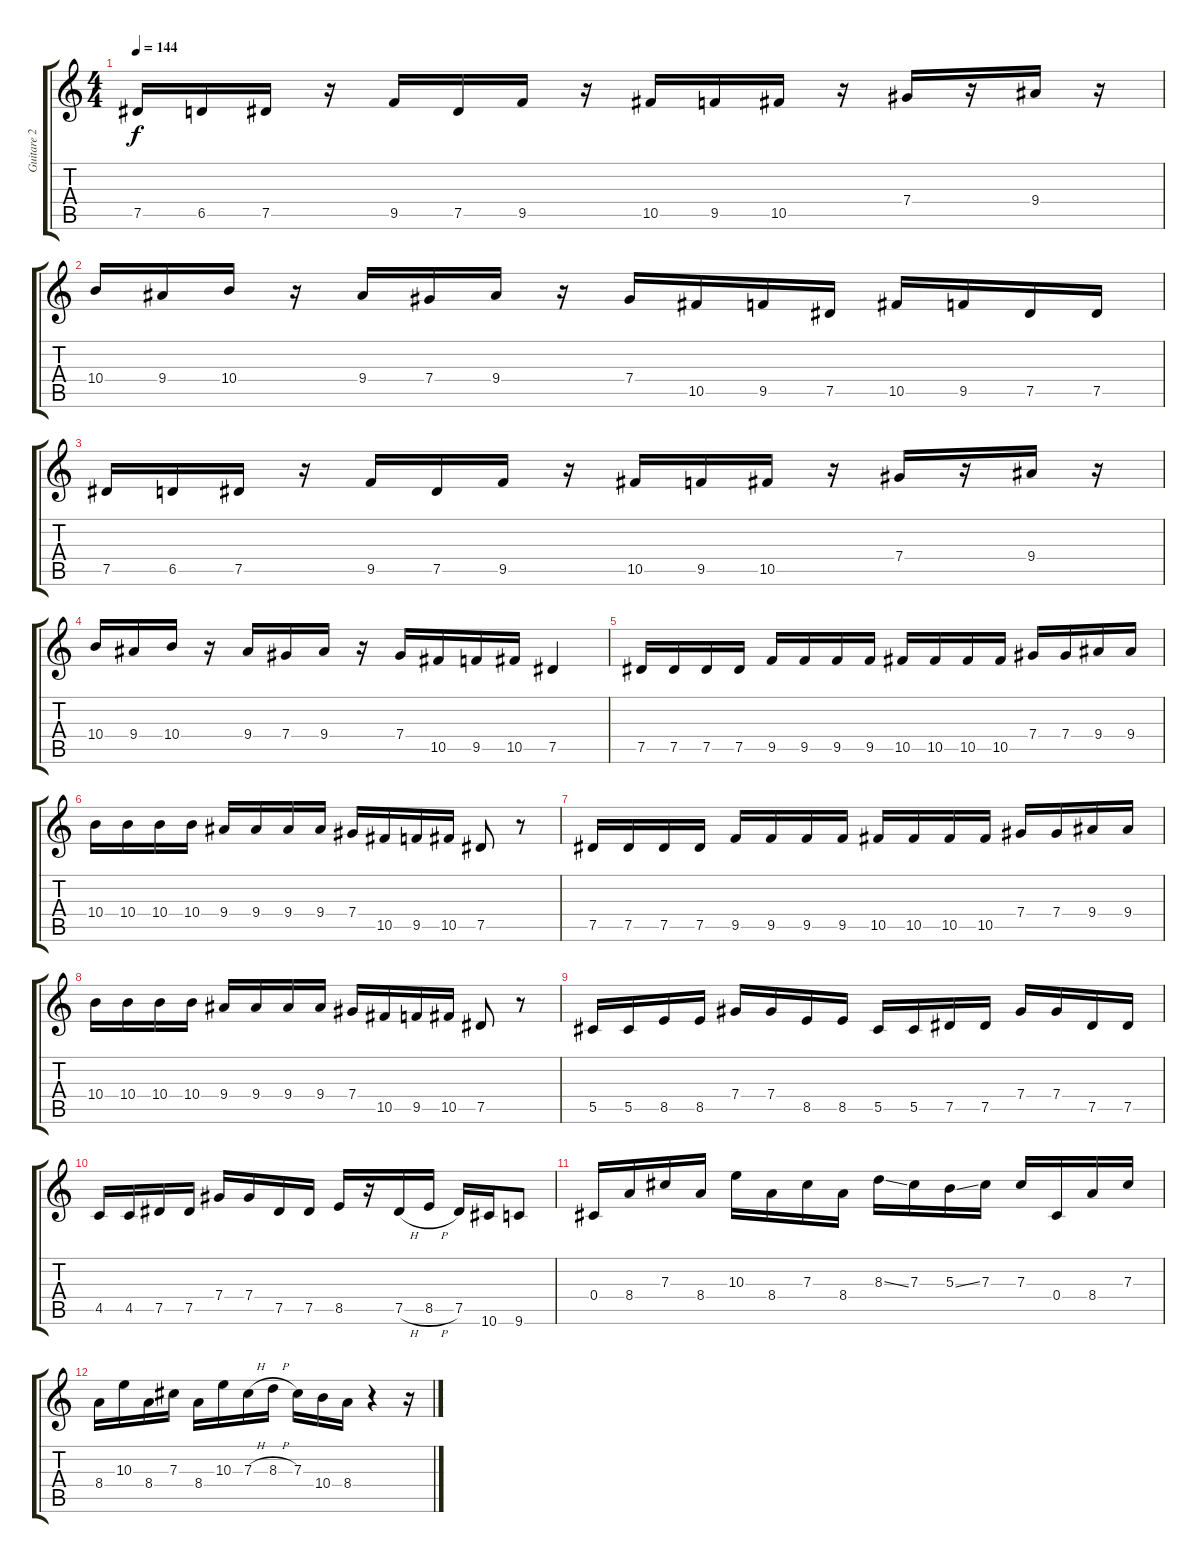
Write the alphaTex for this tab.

\track ("Guitare 2" "Guitare 2") {instrument distortionguitar}
\staff {score tabs}
\tuning (Eb4 Bb3 Gb3 Db3 Ab2 Eb2) {hide}
\ts (4 4)
\tempo 144
\clef g2
\ks c
7.5.16{dy f instrument distortionguitar} 6.5.16 7.5.16 r.16 9.5.16 7.5.16 9.5.16 r.16 10.5.16 9.5.16 10.5.16 r.16 7.4.16 r.16 9.4.16 r.16 |
10.4.16 9.4.16 10.4.16 r.16 9.4.16 7.4.16 9.4.16 r.16 7.4.16 10.5.16 9.5.16 7.5.16 10.5.16 9.5.16 7.5.16 7.5.16 |
7.5.16 6.5.16 7.5.16 r.16 9.5.16 7.5.16 9.5.16 r.16 10.5.16 9.5.16 10.5.16 r.16 7.4.16 r.16 9.4.16 r.16 |
10.4.16 9.4.16 10.4.16 r.16 9.4.16 7.4.16 9.4.16 r.16 7.4.16 10.5.16 9.5.16 10.5.16 7.5.4 |
7.5.16 7.5.16 7.5.16 7.5.16 9.5.16 9.5.16 9.5.16 9.5.16 10.5.16 10.5.16 10.5.16 10.5.16 7.4.16 7.4.16 9.4.16 9.4.16 |
10.4.16 10.4.16 10.4.16 10.4.16 9.4.16 9.4.16 9.4.16 9.4.16 7.4.16 10.5.16 9.5.16 10.5.16 7.5.8 r.8 |
7.5.16 7.5.16 7.5.16 7.5.16 9.5.16 9.5.16 9.5.16 9.5.16 10.5.16 10.5.16 10.5.16 10.5.16 7.4.16 7.4.16 9.4.16 9.4.16 |
10.4.16 10.4.16 10.4.16 10.4.16 9.4.16 9.4.16 9.4.16 9.4.16 7.4.16 10.5.16 9.5.16 10.5.16 7.5.8 r.8 |
5.5.16 5.5.16 8.5.16 8.5.16 7.4.16 7.4.16 8.5.16 8.5.16 5.5.16 5.5.16 7.5.16 7.5.16 7.4.16 7.4.16 7.5.16 7.5.16 |
4.5.16 4.5.16 7.5.16 7.5.16 7.4.16 7.4.16 7.5.16 7.5.16 8.5.16 r.16 7.5{h}.16 8.5{h}.16 7.5.16 10.6.16 9.6.8 |
0.4.16 8.4.16 7.3.16 8.4.16 10.3.16 8.4.16 7.3.16 8.4.16 8.3{ss}.16 7.3.16 5.3{ss}.16 7.3.16 7.3.16 0.4.16 8.4.16 7.3.16 |
8.4.16 10.3.16 8.4.16 7.3.16 8.4.16 10.3.16 7.3{h}.16 8.3{h}.16 7.3.16 10.4.16 8.4.16 r.4 r.16
